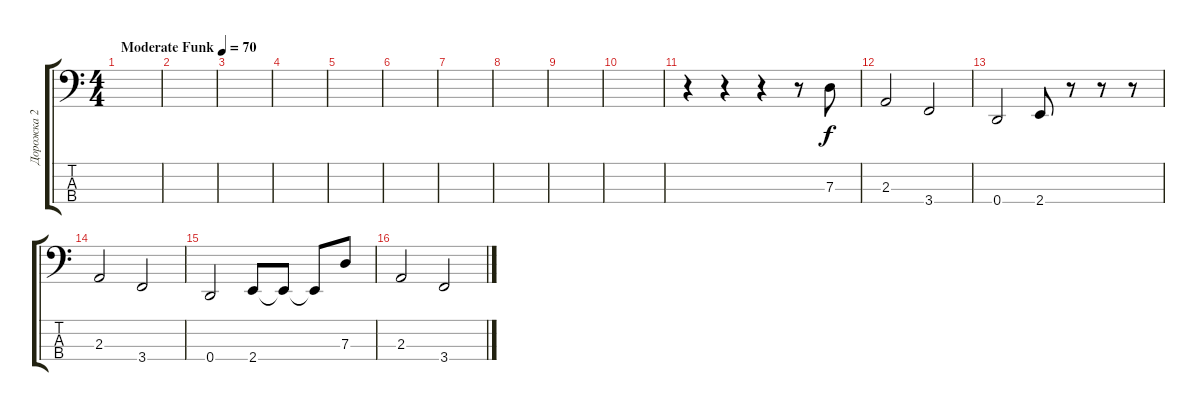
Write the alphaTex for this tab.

\track ("Дорожка 2" "Дорожка 2") {instrument electricbasspick}
\staff {score tabs}
\tuning (F2 C2 G1 D1) {hide}
\ts (4 4)
\tempo (70 "Moderate Funk")
\clef f4
\ks c
|
|
|
|
|
|
|
|
|
|
r.4 r.4 r.4 r.8 7.3.8 |
2.3.2 3.4.2 |
0.4.2 2.4.8 r.8 r.8 r.8 |
2.3.2 3.4.2 |
0.4.2 2.4.8 2.4{t}.8 2.4{t}.8 7.3.8 |
2.3.2 3.4.2
